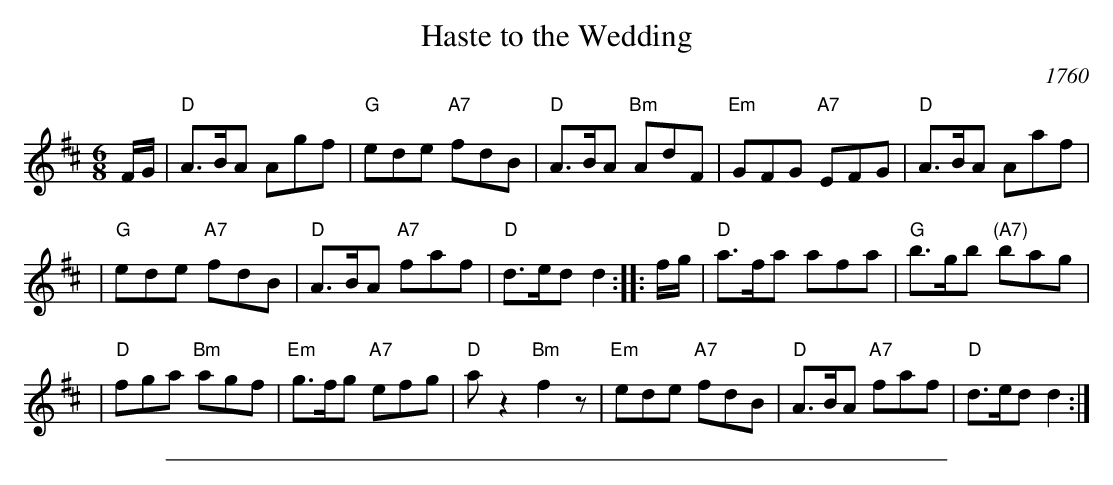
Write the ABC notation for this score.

X:1
T: Haste to the Wedding
O: 1760
M: 6/8
L: 1/8
K: D
F/G/ \
| "D"A>BA Agf | "G"ede "A7"fdB | "D"A>BA "Bm"AdF | "Em"GFG "A7"EFG | "D"A>BA Aaf |
| "G"ede "A7"fdB | "D"A>BA "A7"faf | "D"d>ed d2 :: f/g/ | "D"a>fa afa | "G"b>gb "(A7)"bag |
| "D"fga "Bm"agf | "Em"g>fg "A7"efg | "D"az2 "Bm"f2z | "Em"ede "A7"fdB | "D"A>BA "A7"faf | "D"d>ed d2 :|
